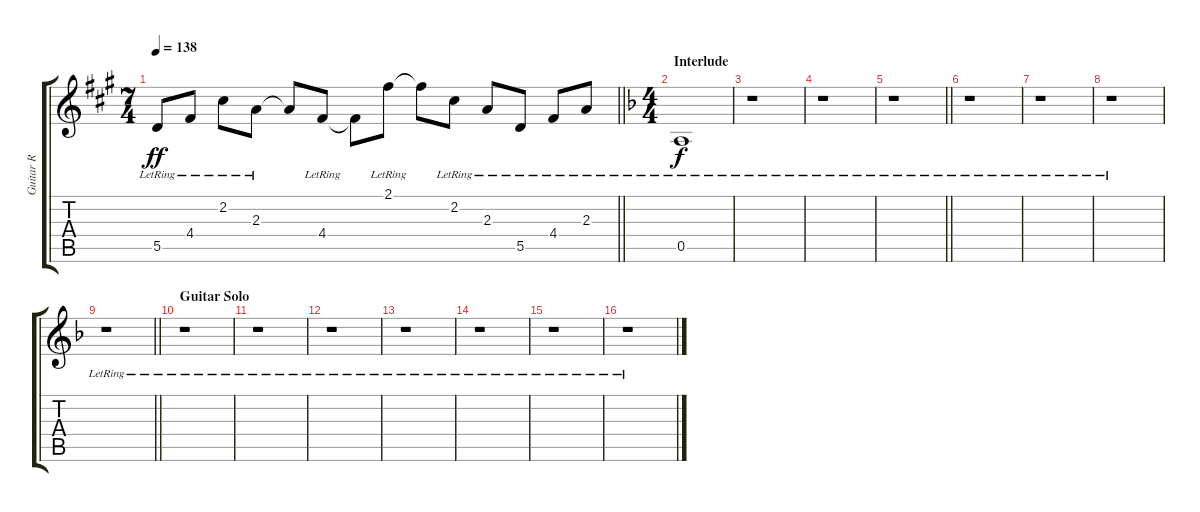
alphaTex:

\track ("Guitar R" "Guitar R") {instrument overdrivenguitar}
\staff {score tabs}
\tuning (E4 B3 G3 D3 A2 D2) {hide}
\ts (7 4)
\tempo 138
\clef g2
\barLineRight lightlight
\ks a
5.5{lr}.8{dy ff} 4.4{lr}.8 2.2{lr}.8 2.3{lr}.8 2.3{t}.8 4.4{lr}.8 4.4{t}.8 2.1{lr}.8 2.1{t}.8 2.2{lr}.8 2.3{lr}.8 5.5{lr}.8 4.4{lr}.8 2.3{lr}.8 |
\ts (4 4)
\section ("" "Interlude")
\ks f
0.5{lr}.1{dy f} |
r.1 |
r.1 |
\barLineRight lightlight
r.1 |
r.1 |
r.1 |
r.1 |
\barLineRight lightlight
r.1 |
\section ("" "Guitar Solo")
r.1 |
r.1 |
r.1 |
r.1 |
r.1 |
r.1 |
r.1
